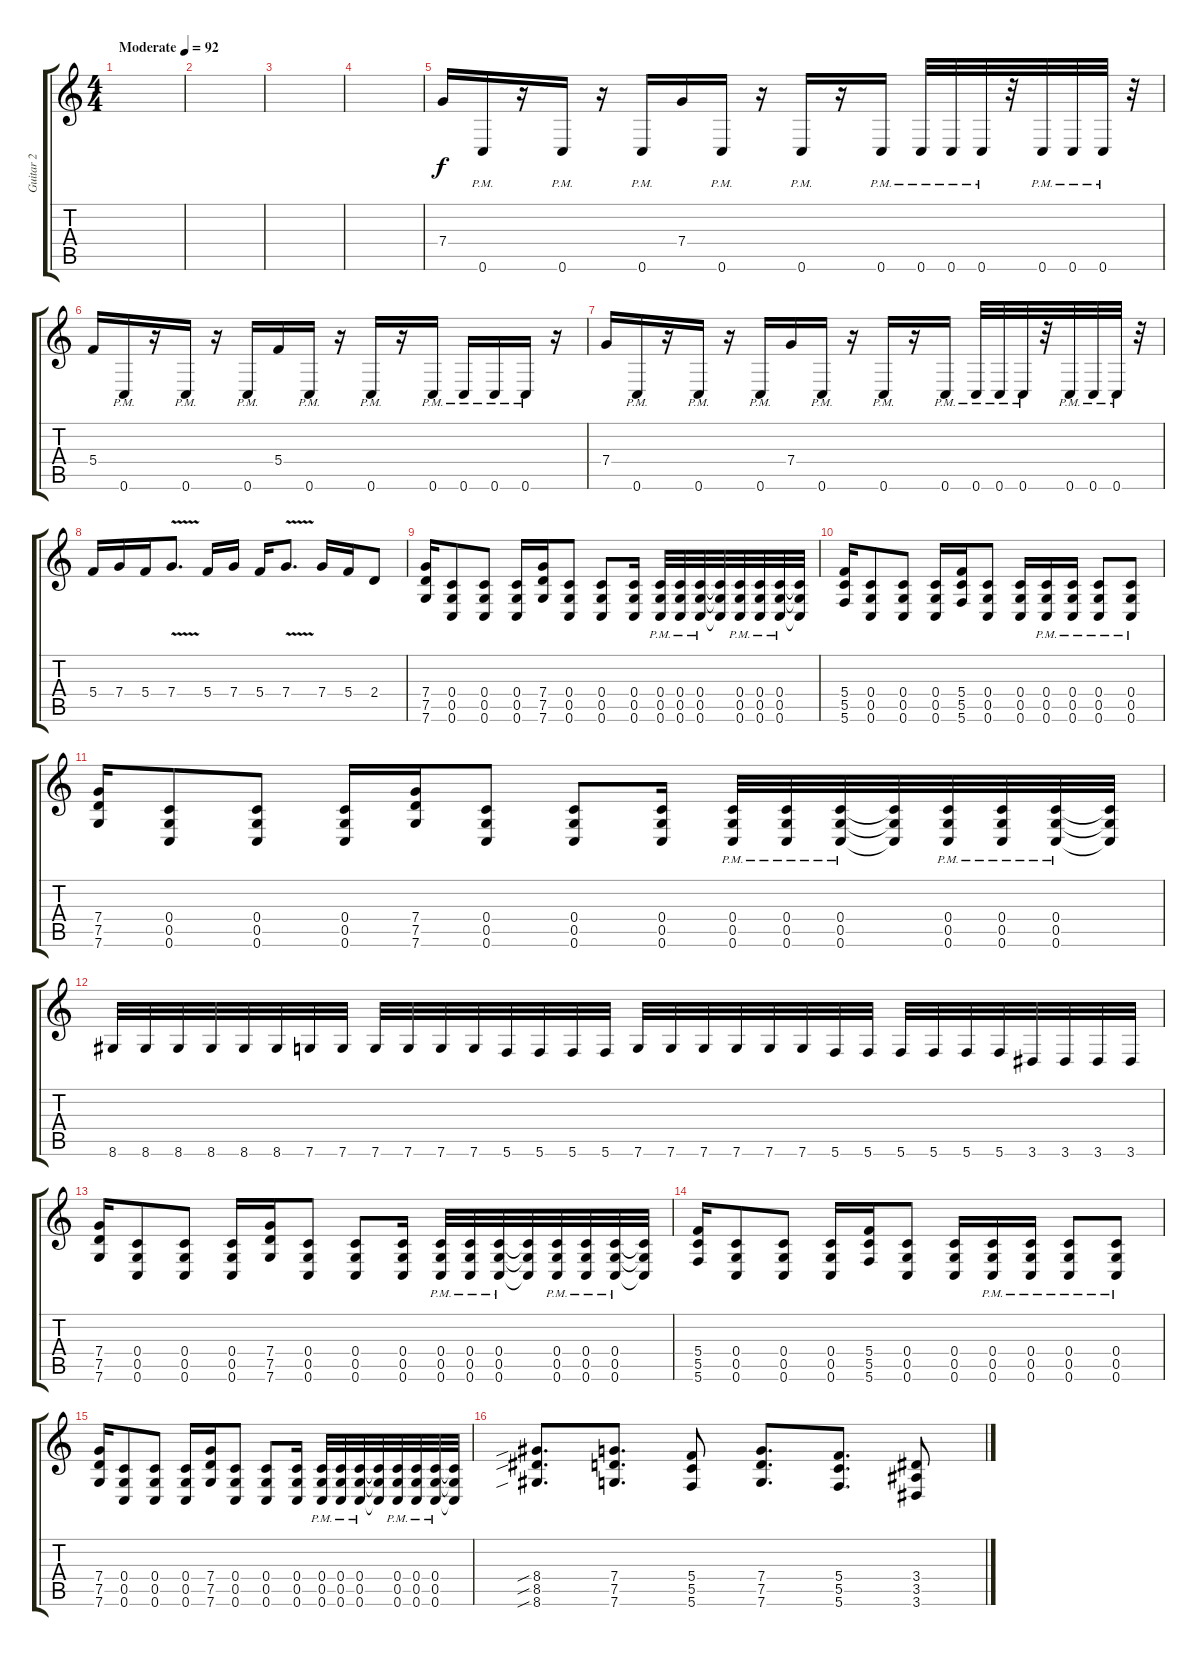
\track ("Guitar 2" "Guitar 2") {instrument distortionguitar}
\staff {score tabs}
\tuning (D4 A3 F3 C3 G2 C2) {hide}
\ts (4 4)
\tempo (92 "Moderate")
\clef g2
\ks c
|
|
|
|
7.4.16 0.6{pm}.16 r.16 0.6{pm}.16 r.16 0.6{pm}.16 7.4.16 0.6{pm}.16 r.16 0.6{pm}.16 r.16 0.6{pm}.16 0.6{pm}.32 0.6{pm}.32 0.6{pm}.32 r.32 0.6{pm}.32 0.6{pm}.32 0.6{pm}.32 r.32 |
5.4.16 0.6{pm}.16 r.16 0.6{pm}.16 r.16 0.6{pm}.16 5.4.16 0.6{pm}.16 r.16 0.6{pm}.16 r.16 0.6{pm}.16 0.6{pm}.16 0.6{pm}.16 0.6{pm}.16 r.16 |
7.4.16 0.6{pm}.16 r.16 0.6{pm}.16 r.16 0.6{pm}.16 7.4.16 0.6{pm}.16 r.16 0.6{pm}.16 r.16 0.6{pm}.16 0.6{pm}.32 0.6{pm}.32 0.6{pm}.32 r.32 0.6{pm}.32 0.6{pm}.32 0.6{pm}.32 r.32 |
5.4.16 7.4.16 5.4.16 7.4{v}.8{d} 5.4.16 7.4.16 5.4.16 7.4{v}.8{d} 7.4.16 5.4.16 2.4.8 |
(7.4 7.5 7.6).16 (0.4 0.5 0.6).8 (0.4 0.5 0.6).8 (0.4 0.5 0.6).16 (7.4 7.5 7.6).16 (0.4 0.5 0.6).8 (0.4 0.5 0.6).8 (0.4 0.5 0.6).16 (0.4{pm} 0.5{pm} 0.6{pm}).32 (0.4{pm} 0.5{pm} 0.6{pm}).32 (0.4{pm} 0.5{pm} 0.6{pm}).32 (0.4{t} 0.5{t} 0.6{t}).32 (0.4{pm} 0.5{pm} 0.6{pm}).32 (0.4{pm} 0.5{pm} 0.6{pm}).32 (0.4{pm} 0.5{pm} 0.6{pm}).32 (0.4{t} 0.5{t} 0.6{t}).32 |
(5.4 5.5 5.6).16 (0.4 0.5 0.6).8 (0.4 0.5 0.6).8 (0.4 0.5 0.6).16 (5.4 5.5 5.6).16 (0.4 0.5 0.6).8 (0.4 0.5 0.6).16 (0.4{pm} 0.5{pm} 0.6{pm}).16 (0.4{pm} 0.5{pm} 0.6{pm}).16 (0.4{pm} 0.5{pm} 0.6{pm}).8 (0.4{pm} 0.5 0.6{pm}).8 |
(7.4 7.5 7.6).16 (0.4 0.5 0.6).8 (0.4 0.5 0.6).8 (0.4 0.5 0.6).16 (7.4 7.5 7.6).16 (0.4 0.5 0.6).8 (0.4 0.5 0.6).8 (0.4 0.5 0.6).16 (0.4{pm} 0.5{pm} 0.6{pm}).32 (0.4{pm} 0.5{pm} 0.6{pm}).32 (0.4{pm} 0.5{pm} 0.6{pm}).32 (0.4{t} 0.5{t} 0.6{t}).32 (0.4{pm} 0.5{pm} 0.6{pm}).32 (0.4{pm} 0.5{pm} 0.6{pm}).32 (0.4{pm} 0.5{pm} 0.6{pm}).32 (0.4{t} 0.5{t} 0.6{t}).32 |
8.6.32 8.6.32 8.6.32 8.6.32 8.6.32 8.6.32 7.6.32 7.6.32 7.6.32 7.6.32 7.6.32 7.6.32 5.6.32 5.6.32 5.6.32 5.6.32 7.6.32 7.6.32 7.6.32 7.6.32 7.6.32 7.6.32 5.6.32 5.6.32 5.6.32 5.6.32 5.6.32 5.6.32 3.6.32 3.6.32 3.6.32 3.6.32 |
(7.4 7.5 7.6).16 (0.4 0.5 0.6).8 (0.4 0.5 0.6).8 (0.4 0.5 0.6).16 (7.4 7.5 7.6).16 (0.4 0.5 0.6).8 (0.4 0.5 0.6).8 (0.4 0.5 0.6).16 (0.4{pm} 0.5{pm} 0.6{pm}).32 (0.4{pm} 0.5{pm} 0.6{pm}).32 (0.4{pm} 0.5{pm} 0.6{pm}).32 (0.4{t} 0.5{t} 0.6{t}).32 (0.4{pm} 0.5{pm} 0.6{pm}).32 (0.4{pm} 0.5{pm} 0.6{pm}).32 (0.4{pm} 0.5{pm} 0.6{pm}).32 (0.4{t} 0.5{t} 0.6{t}).32 |
(5.4 5.5 5.6).16 (0.4 0.5 0.6).8 (0.4 0.5 0.6).8 (0.4 0.5 0.6).16 (5.4 5.5 5.6).16 (0.4 0.5 0.6).8 (0.4 0.5 0.6).16 (0.4{pm} 0.5{pm} 0.6{pm}).16 (0.4{pm} 0.5{pm} 0.6{pm}).16 (0.4{pm} 0.5{pm} 0.6{pm}).8 (0.4{pm} 0.5 0.6{pm}).8 |
(7.4 7.5 7.6).16 (0.4 0.5 0.6).8 (0.4 0.5 0.6).8 (0.4 0.5 0.6).16 (7.4 7.5 7.6).16 (0.4 0.5 0.6).8 (0.4 0.5 0.6).8 (0.4 0.5 0.6).16 (0.4{pm} 0.5{pm} 0.6{pm}).32 (0.4{pm} 0.5{pm} 0.6{pm}).32 (0.4{pm} 0.5{pm} 0.6{pm}).32 (0.4{t} 0.5{t} 0.6{t}).32 (0.4{pm} 0.5{pm} 0.6{pm}).32 (0.4{pm} 0.5{pm} 0.6{pm}).32 (0.4{pm} 0.5{pm} 0.6{pm}).32 (0.4{t} 0.5{t} 0.6{t}).32 |
(8.4{sib} 8.5{sib} 8.6{sib}).8{d} (7.4 7.5 7.6).8{d} (5.4 5.5 5.6).8 (7.4 7.5 7.6).8{d} (5.4 5.5 5.6).8{d} (3.4 3.5 3.6).8
